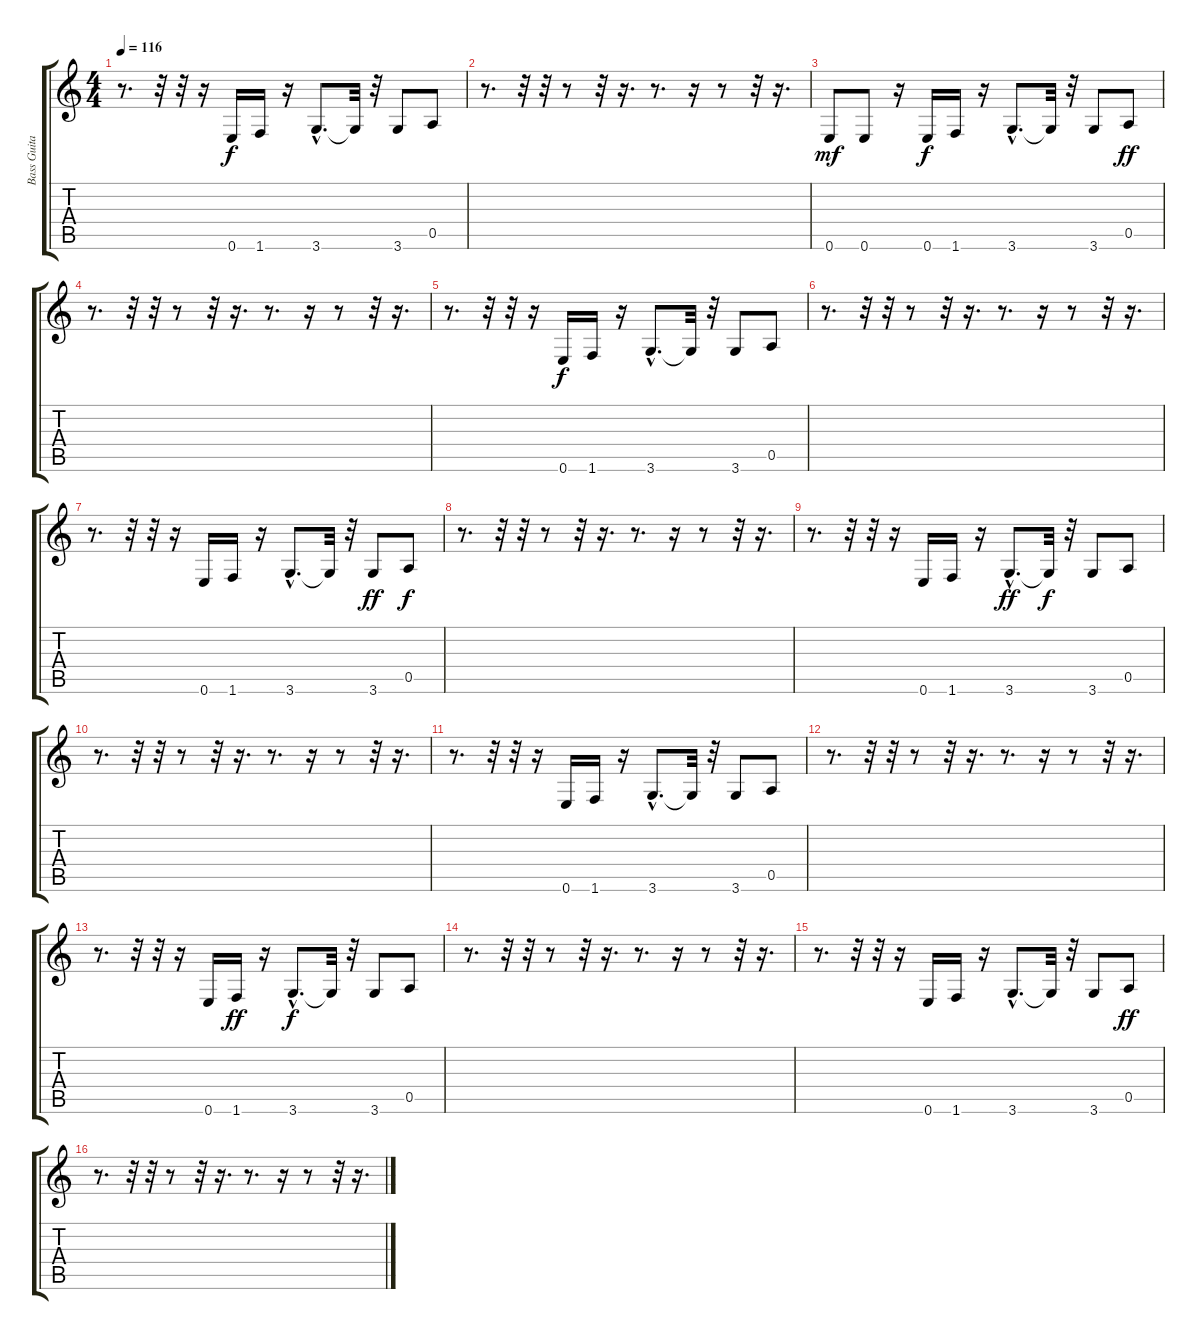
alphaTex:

\track ("Bass Guitar" "Bass Guita") {instrument electricbasspick}
\staff {score tabs}
\tuning (E4 B3 G3 D3 A2 E2) {hide}
\ts (4 4)
\tempo 116
\clef g2
\ks c
r.8{d dy f} r.32 r.32 r.16 0.6.16 1.6.16 r.16 3.6{hac}.8{d} 3.6{t}.32 r.32 3.6.8 0.5.8 |
r.8{d} r.32 r.32 r.8 r.32 r.16{d} r.8{d} r.16 r.8 r.32 r.16{d} |
0.6.8{dy mf} 0.6.8 r.16 0.6.16{dy f} 1.6.16 r.16 3.6{hac}.8{d} 3.6{t}.32 r.32 3.6.8 0.5.8{dy ff} |
r.8{d} r.32 r.32 r.8 r.32 r.16{d} r.8{d} r.16 r.8 r.32 r.16{d} |
r.8{d} r.32 r.32 r.16 0.6.16{dy f} 1.6.16 r.16 3.6{hac}.8{d} 3.6{t}.32 r.32 3.6.8 0.5.8 |
r.8{d} r.32 r.32 r.8 r.32 r.16{d} r.8{d} r.16 r.8 r.32 r.16{d} |
r.8{d} r.32 r.32 r.16 0.6.16 1.6.16 r.16 3.6{hac}.8{d} 3.6{t}.32 r.32 3.6.8{dy ff} 0.5.8{dy f} |
r.8{d} r.32 r.32 r.8 r.32 r.16{d} r.8{d} r.16 r.8 r.32 r.16{d} |
r.8{d} r.32 r.32 r.16 0.6.16 1.6.16 r.16 3.6{hac}.8{d dy ff} 3.6{t}.32{dy f} r.32 3.6.8 0.5.8 |
r.8{d} r.32 r.32 r.8 r.32 r.16{d} r.8{d} r.16 r.8 r.32 r.16{d} |
r.8{d} r.32 r.32 r.16 0.6.16 1.6.16 r.16 3.6{hac}.8{d} 3.6{t}.32 r.32 3.6.8 0.5.8 |
r.8{d} r.32 r.32 r.8 r.32 r.16{d} r.8{d} r.16 r.8 r.32 r.16{d} |
r.8{d} r.32 r.32 r.16 0.6.16 1.6.16{dy ff} r.16 3.6{hac}.8{d dy f} 3.6{t}.32 r.32 3.6.8 0.5.8 |
r.8{d} r.32 r.32 r.8 r.32 r.16{d} r.8{d} r.16 r.8 r.32 r.16{d} |
r.8{d} r.32 r.32 r.16 0.6.16 1.6.16 r.16 3.6{hac}.8{d} 3.6{t}.32 r.32 3.6.8 0.5.8{dy ff} |
r.8{d} r.32 r.32 r.8 r.32 r.16{d} r.8{d} r.16 r.8 r.32 r.16{d}
